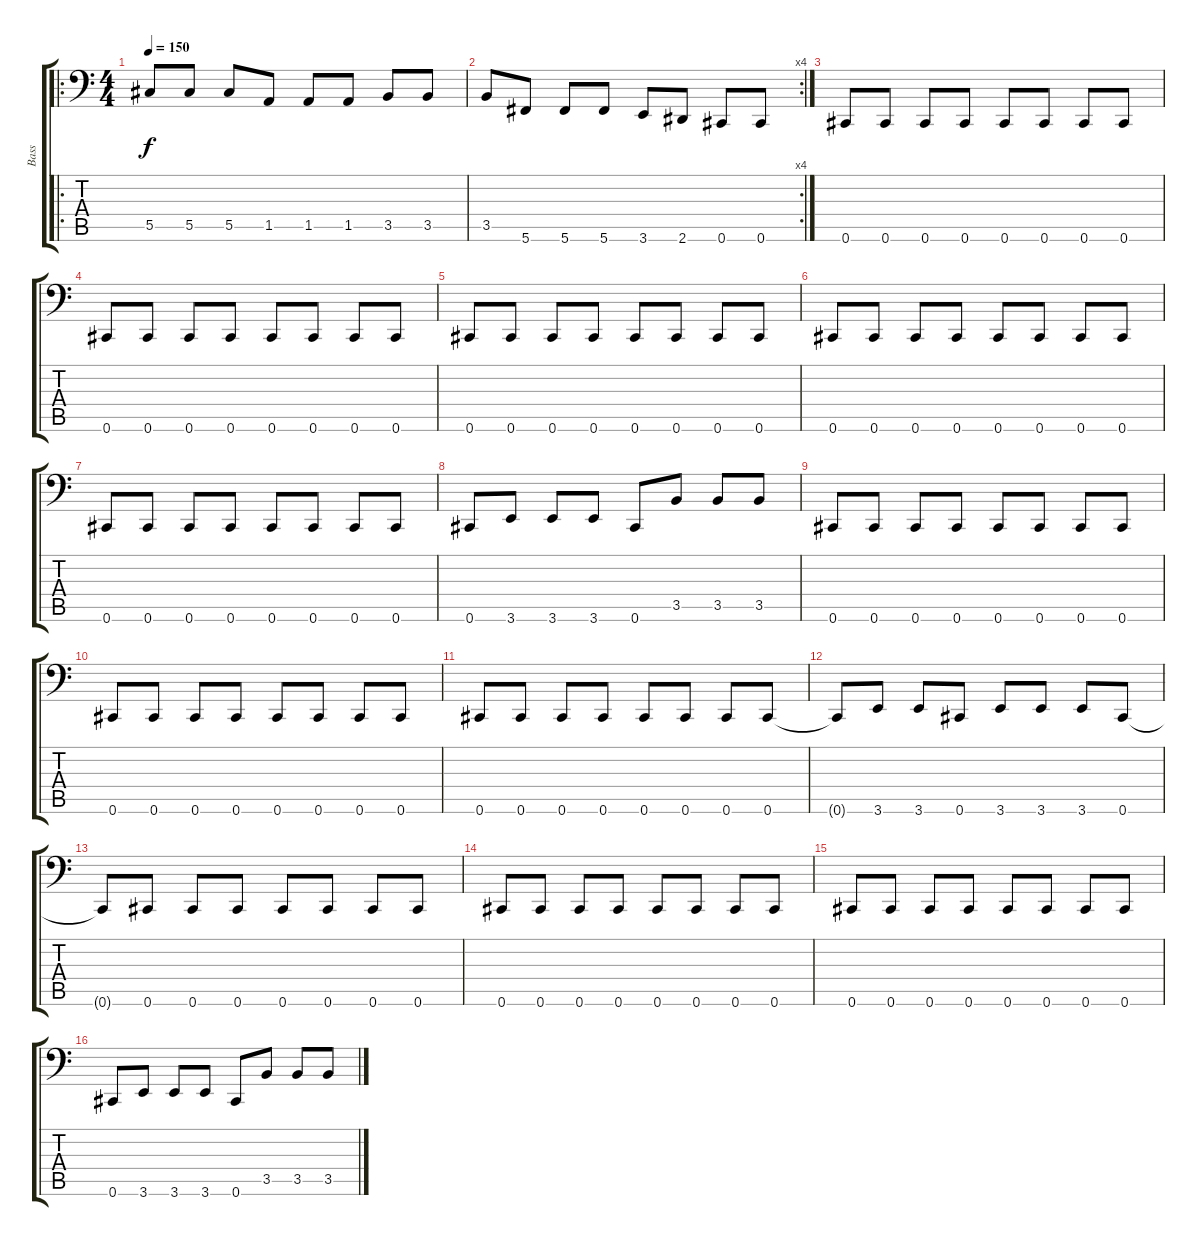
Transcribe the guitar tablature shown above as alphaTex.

\track ("Bass " "Bass ") {instrument distortionguitar}
\staff {score tabs}
\tuning (Eb3 Bb2 Gb2 Db2 Ab1 Db1) {hide}
\ro
\ts (4 4)
\tempo 150
\clef f4
\ks c
5.5.8{dy f instrument distortionguitar} 5.5.8 5.5.8 1.5.8 1.5.8 1.5.8 3.5.8 3.5.8 |
\rc 4
3.5.8 5.6.8 5.6.8 5.6.8 3.6.8 2.6.8 0.6.8 0.6.8 |
0.6.8 0.6.8 0.6.8 0.6.8 0.6.8 0.6.8 0.6.8 0.6.8 |
0.6.8 0.6.8 0.6.8 0.6.8 0.6.8 0.6.8 0.6.8 0.6.8 |
0.6.8 0.6.8 0.6.8 0.6.8 0.6.8 0.6.8 0.6.8 0.6.8 |
0.6.8 0.6.8 0.6.8 0.6.8 0.6.8 0.6.8 0.6.8 0.6.8 |
0.6.8 0.6.8 0.6.8 0.6.8 0.6.8 0.6.8 0.6.8 0.6.8 |
0.6.8 3.6.8 3.6.8 3.6.8 0.6.8 3.5.8 3.5.8 3.5.8 |
0.6.8 0.6.8 0.6.8 0.6.8 0.6.8 0.6.8 0.6.8 0.6.8 |
0.6.8 0.6.8 0.6.8 0.6.8 0.6.8 0.6.8 0.6.8 0.6.8 |
0.6.8 0.6.8 0.6.8 0.6.8 0.6.8 0.6.8 0.6.8 0.6.8 |
0.6{t}.8 3.6.8 3.6.8 0.6.8 3.6.8 3.6.8 3.6.8 0.6.8 |
0.6{t}.8 0.6.8 0.6.8 0.6.8 0.6.8 0.6.8 0.6.8 0.6.8 |
0.6.8 0.6.8 0.6.8 0.6.8 0.6.8 0.6.8 0.6.8 0.6.8 |
0.6.8 0.6.8 0.6.8 0.6.8 0.6.8 0.6.8 0.6.8 0.6.8 |
0.6.8 3.6.8 3.6.8 3.6.8 0.6.8 3.5.8 3.5.8 3.5.8
